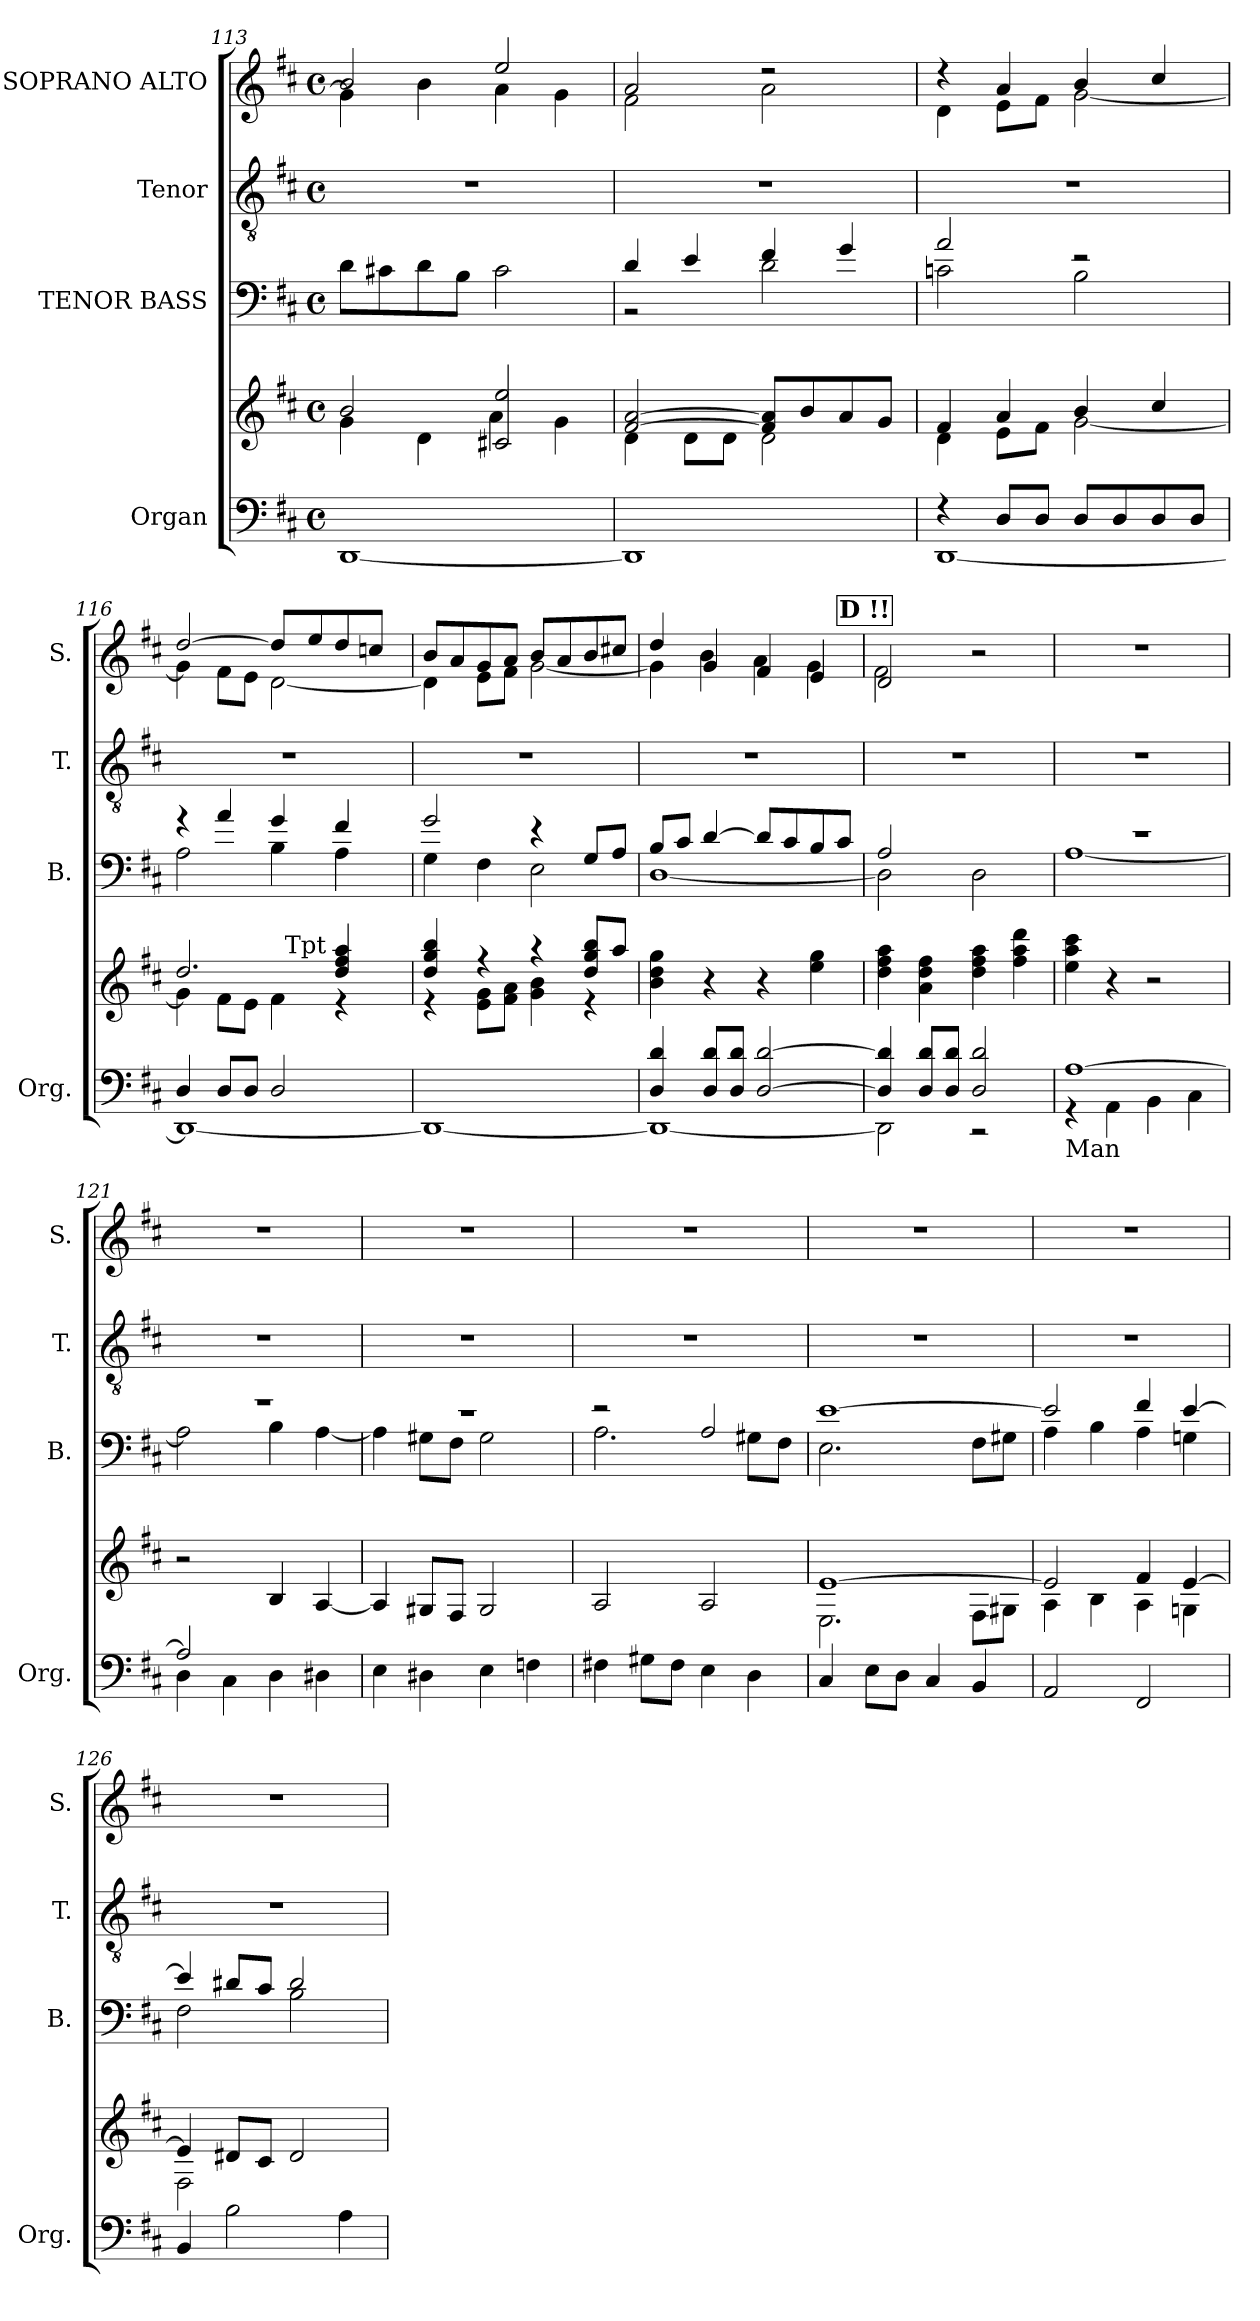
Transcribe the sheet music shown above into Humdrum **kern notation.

**kern	**kern	**kern	**kern	**kern
*part4	*part4	*part3	*part2	*part1
*staff5	*staff4	*staff3	*staff2	*staff1
*I"Organ	*	*I"TENOR BASS	*I"Tenor	*I"SOPRANO ALTO
*I'Org.	*	*I'B.	*I'T.	*I'S.
*clefF4	*clefG2	*clefF4	*clefGv2	*clefG2
*	*	*	*ITrd7c12	*
*k[f#c#]	*k[f#c#]	*k[f#c#]	*k[f#c#]	*k[f#c#]
*D:	*D:	*D:	*D:	*D:
*M4/4	*M4/4	*M4/4	*M4/4	*M4/4
*met(c)	*met(c)	*met(c)	*met(c)	*met(c)
=113	=113	=113	=113	=113
*	*^	*	*	*^
[1DDi	2bi/	4gi\	8di\L	1r	2bi/	4gi\]
.	.	.	8c#Xi\	.	.	.
.	.	4di\	8di\	.	.	4bi\
.	.	.	8Bi\J	.	.	.
.	2c#Xi/ 2eei	4ai\	2c#i\	.	2eei/	4ai\
.	.	4gi\	.	.	.	4gi\
!!LO:LB:g=z	!!
=114	=114	=114	=114	=114	=114	=114
*	*	*	*^	*	*	*
1DDi]	[2f#i/ [2ai	4di\	4di/	2r	1r	2ai/	2f#i\
.	.	8di\L	4ei/	.	.	.	.
.	.	8di\J	.	.	.	.	.
.	8f#i/] 8ai]L	2di\	4f#i/	2di\	.	2r	2ai\
.	8bi/	.	.	.	.	.	.
.	8ai/	.	4gi/	.	.	.	.
.	8gi/J	.	.	.	.	.	.
=115	=115	=115	=115	=115	=115	=115	=115
*^	*	*	*	*	*	*	*
4r	[1DDi	4f#i/	4di\	2ai/	2cni\	1r	4r	4di\
8Di/L	.	4ai/	8ei\L	.	.	.	4ai/	8ei\L
8Di/J	.	.	8f#i\J	.	.	.	.	8f#i\J
8Di/L	.	4bi/	[2gi\	2r	2Bi\	.	4bi/	[2gi\
8Di/	.	.	.	.	.	.	.	.
8Di/	.	4cc#i/	.	.	.	.	4cc#i/	.
8Di/J	.	.	.	.	.	.	.	.
=116	=116	=116	=116	=116	=116	=116	=116	=116
*	*	*	*^	*	*	*	*	*
4Di/	1DDi_	2.ddi/	4gi\]	2ryy	4r	2Ai\	1r	[2ddi/	4gi\]
8Di/L	.	.	8f#i\L	.	4ai/	.	.	.	8f#i\L
8Di/J	.	.	8ei\J	.	.	.	.	.	8ei\J
2Di/	.	.	4f#i\	64ryy	4gi/	4Bi\	.	8ddi/L]	[2di\
.	.	.	.	128ryy	.	.	.	.	.
.	.	.	.	1024ryy	.	.	.	.	.
!	!	!	!	!LO:TX:a:t=Tpt	!	!	!	!	!
.	.	.	.	4ryy	.	.	.	.	.
.	.	.	.	.	.	.	.	8eei/	.
.	.	4ddi/ 4ff#i 4aai	4r	.	4f#i/	4Ai\	.	8ddi/	.
.	.	.	.	8ryy	.	.	.	.	.
.	.	.	.	.	.	.	.	8ccni/J	.
.	.	.	.	16ryy	.	.	.	.	.
.	.	.	.	32ryy	.	.	.	.	.
.	.	.	.	256..ryy	.	.	.	.	.
*v	*v	*	*	*	*	*	*	*	*
*	*	*v	*v	*	*	*	*	*
=117	=117	=117	=117	=117	=117	=117	=117
1DDi_	4ddi/ 4ggi 4bbi	4r	2gi/	4Gi\	1r	8bi/L	4di\]
.	.	.	.	.	.	8ai/	.
.	4r	8ei\ 8giL	.	4F#i\	.	8gi/	8ei\L
.	.	8f#i\ 8aiJ	.	.	.	8ai/J	8f#i\J
.	4r	4gi\ 4bi	4r	2Ei\	.	8bi/L	[2gi\
.	.	.	.	.	.	8ai/	.
.	8ddi/ 8ggi 8bbiL	4r	8Gi/L	.	.	8bi/	.
.	8aai/J	.	8Ai/J	.	.	8cc#Xi/J	.
=118	=118	=118	=118	=118	=118	=118	=118
*^	*	*	*	*	*	*	*
4Di/ 4di	1DDi_	4bi\ 4ddi 4ggi	4ryy	8Bi/L	[1Di	1r	4ddi/	4gi\]
.	.	.	.	8c#i/J	.	.	.	.
8Di/ 8diL	.	4r	2.ryy	[4di/	.	.	4gi/	4bi\
8Di/ 8diJ	.	.	.	.	.	.	.	.
[2Di/ [2di	.	4r	.	8di/L]	.	.	4f#i/	4ai\
.	.	.	.	8c#i/	.	.	.	.
.	.	4eei\ 4ggi	.	8Bi/	.	.	4ei/	4gi\
.	.	.	.	8c#i/J	.	.	.	.
*	*	*v	*v	*	*	*	*	*
!!LO:LB:g=z	!!
!!LO:REH:place=s1:B:color=#000000:enc=box:fs=17.1407:t=D	!!
=119	=119	=119	=119	=119	=119	=119	=119
4Di/] 4di]	2DDi\]	4ddi\ 4ff#i 4aai	2Ai/	2Di\]	1r	2di/	2f#i\
8Di/ 8diL	.	4ai\ 4ddi 4ff#i	.	.	.	.	.
8Di/ 8diJ	.	.	.	.	.	.	.
2Di/ 2di	2r	4ddi\ 4ff#i 4aai	2ryy	2Di\	.	2r	2ryy
.	.	4ff#i\ 4aai 4dddi	.	.	.	.	.
*	*	*	*	*	*	*v	*v
=120	=120	=120	=120	=120	=120	=120
!LO:TX:b:t=Man	!	!	!	!	!	!
[1Ai	4r	4eei\ 4aai 4ccc#i	1r	[1Ai	1r	1r
.	4AAi\	4r	.	.	.	.
.	4BBi\	2r	.	.	.	.
.	4C#i\	.	.	.	.	.
=121	=121	=121	=121	=121	=121	=121
2Ai/]	4Di\	2r	1r	2Ai\]	1r	1r
.	4C#i\	.	.	.	.	.
4ryy	4Di\	4Bi/	.	4Bi\	.	.
4ryy	4D#Xi\	[4Ai/	.	[4Ai\	.	.
*v	*v	*	*	*	*	*
=122	=122	=122	=122	=122	=122
4Ei\	4Ai/]	1r	4Ai\]	1r	1r
4D#Xi\	8G#Xi/L	.	8G#Xi\L	.	.
.	8F#i/J	.	8F#i\J	.	.
4Ei\	2G#i/	.	2G#i\	.	.
4Fni\	.	.	.	.	.
=123	=123	=123	=123	=123	=123
4F#Xi\	2Ai/	2r	2.Ai\	1r	1r
8G#Xi\L	.	.	.	.	.
8F#i\J	.	.	.	.	.
4Ei\	2Ai/	2Ai/	.	.	.
4Di\	.	.	8G#Xi\L	.	.
.	.	.	8F#i\J	.	.
=124	=124	=124	=124	=124	=124
*	*^	*	*	*	*
4C#i/	[1ei	2.Ei\	[1ei	2.Ei\	1r	1r
8Ei\L	.	.	.	.	.	.
8Di\J	.	.	.	.	.	.
4C#i/	.	.	.	.	.	.
4BBi/	.	8F#i\L	.	8F#i\L	.	.
.	.	8G#Xi\J	.	8G#Xi\J	.	.
=125	=125	=125	=125	=125	=125	=125
2AAi/	2ei/]	4Ai\	2ei/]	4Ai\	1r	1r
.	.	4Bi\	.	4Bi\	.	.
2FF#i/	4f#i/	4Ai\	4f#i/	4Ai\	.	.
.	[4ei/	4Gni\	[4ei/	4Gni\	.	.
!!LO:PB:g=z
=126	=126	=126	=126	=126	=126	=126
4BBi/	4ei/]	2F#i\	4ei/]	2F#i\	1r	1r
2Bi\	8d#Xi/L	.	8d#Xi/L	.	.	.
.	8c#i/J	.	8c#i/J	.	.	.
.	2d#i/	2ryy	2d#i/	2Bi\	.	.
4Ai\	.	.	.	.	.	.
*	*v	*v	*	*	*	*
*	*	*v	*v	*	*
=	=	=	=	=
*-	*-	*-	*-	*-
